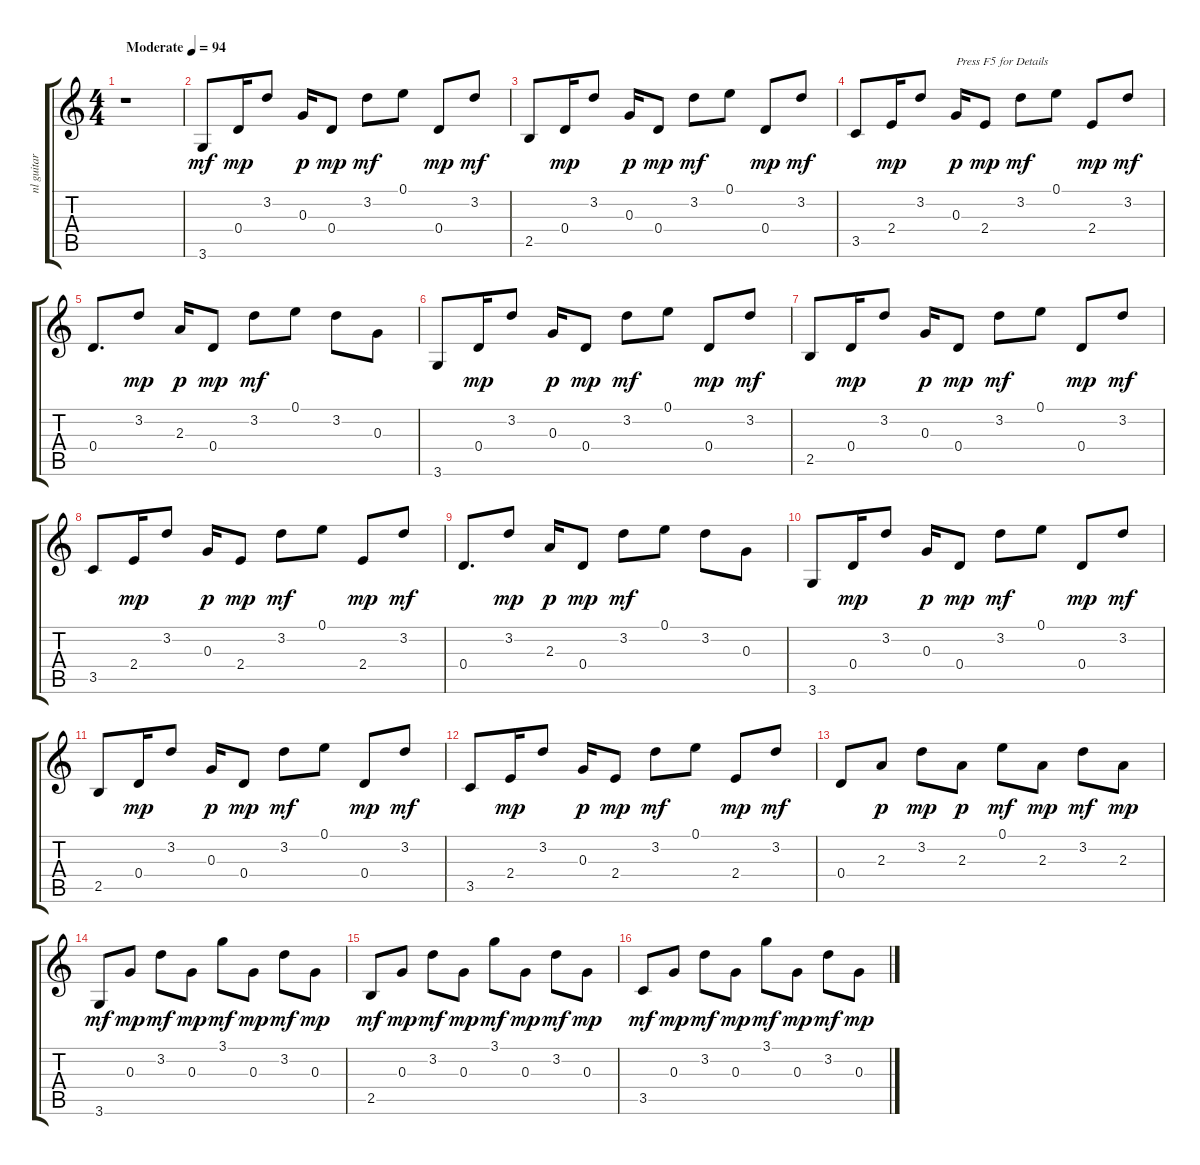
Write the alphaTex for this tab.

\track ("nl guitar" "nl guitar") {instrument acousticguitarnylon}
\staff {score tabs}
\tuning (E4 B3 G3 D3 A2 E2) {hide}
\ts (4 4)
\tempo (94 "Moderate")
\clef g2
\ks c
r.1{dy mf instrument acousticguitarnylon} |
3.6.8 0.4.16{dy mp} 3.2.8 0.3.16{dy p} 0.4.8{dy mp} 3.2.8{dy mf} 0.1.8 0.4.8{dy mp} 3.2.8{dy mf} |
2.5.8 0.4.16{dy mp} 3.2.8 0.3.16{dy p} 0.4.8{dy mp} 3.2.8{dy mf} 0.1.8 0.4.8{dy mp} 3.2.8{dy mf} |
3.5.8 2.4.16{dy mp} 3.2.8 0.3.16{txt "Press F5 for Details" dy p} 2.4.8{dy mp} 3.2.8{dy mf} 0.1.8 2.4.8{dy mp} 3.2.8{dy mf} |
0.4.8{d} 3.2.8{dy mp} 2.3.16{dy p} 0.4.8{dy mp} 3.2.8{dy mf} 0.1.8 3.2.8 0.3.8 |
3.6.8 0.4.16{dy mp} 3.2.8 0.3.16{dy p} 0.4.8{dy mp} 3.2.8{dy mf} 0.1.8 0.4.8{dy mp} 3.2.8{dy mf} |
2.5.8 0.4.16{dy mp} 3.2.8 0.3.16{dy p} 0.4.8{dy mp} 3.2.8{dy mf} 0.1.8 0.4.8{dy mp} 3.2.8{dy mf} |
3.5.8 2.4.16{dy mp} 3.2.8 0.3.16{dy p} 2.4.8{dy mp} 3.2.8{dy mf} 0.1.8 2.4.8{dy mp} 3.2.8{dy mf} |
0.4.8{d} 3.2.8{dy mp} 2.3.16{dy p} 0.4.8{dy mp} 3.2.8{dy mf} 0.1.8 3.2.8 0.3.8 |
3.6.8 0.4.16{dy mp} 3.2.8 0.3.16{dy p} 0.4.8{dy mp} 3.2.8{dy mf} 0.1.8 0.4.8{dy mp} 3.2.8{dy mf} |
2.5.8 0.4.16{dy mp} 3.2.8 0.3.16{dy p} 0.4.8{dy mp} 3.2.8{dy mf} 0.1.8 0.4.8{dy mp} 3.2.8{dy mf} |
3.5.8 2.4.16{dy mp} 3.2.8 0.3.16{dy p} 2.4.8{dy mp} 3.2.8{dy mf} 0.1.8 2.4.8{dy mp} 3.2.8{dy mf} |
0.4.8 2.3.8{dy p} 3.2.8{dy mp} 2.3.8{dy p} 0.1.8{dy mf} 2.3.8{dy mp} 3.2.8{dy mf} 2.3.8{dy mp} |
3.6.8{dy mf} 0.3.8{dy mp} 3.2.8{dy mf} 0.3.8{dy mp} 3.1.8{dy mf} 0.3.8{dy mp} 3.2.8{dy mf} 0.3.8{dy mp} |
2.5.8{dy mf} 0.3.8{dy mp} 3.2.8{dy mf} 0.3.8{dy mp} 3.1.8{dy mf} 0.3.8{dy mp} 3.2.8{dy mf} 0.3.8{dy mp} |
3.5.8{dy mf} 0.3.8{dy mp} 3.2.8{dy mf} 0.3.8{dy mp} 3.1.8{dy mf} 0.3.8{dy mp} 3.2.8{dy mf} 0.3.8{dy mp}
